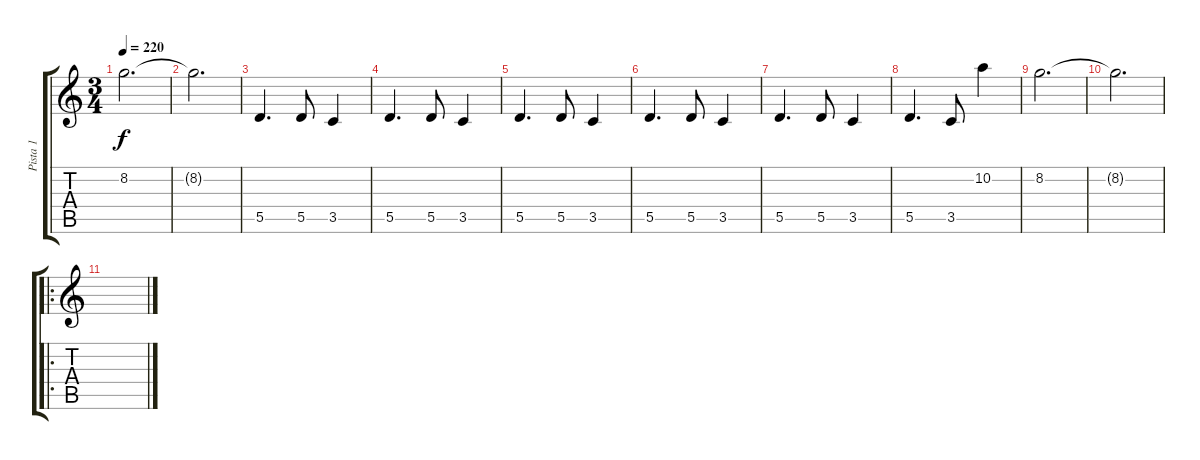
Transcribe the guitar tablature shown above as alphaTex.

\track ("Pista 1" "Pista 1") {instrument overdrivenguitar}
\staff {score tabs}
\tuning (E4 B3 G3 D3 A2 E2) {hide}
\ts (3 4)
\tempo 220
\clef g2
\ks c
8.2.2{d dy f} |
8.2{t}.2{d} |
5.5.4{d} 5.5.8 3.5.4 |
5.5.4{d} 5.5.8 3.5.4 |
5.5.4{d} 5.5.8 3.5.4 |
5.5.4{d} 5.5.8 3.5.4 |
5.5.4{d} 5.5.8 3.5.4 |
5.5.4{d} 3.5.8 10.2.4 |
8.2.2{d} |
8.2{t}.2{d} |
\ro
